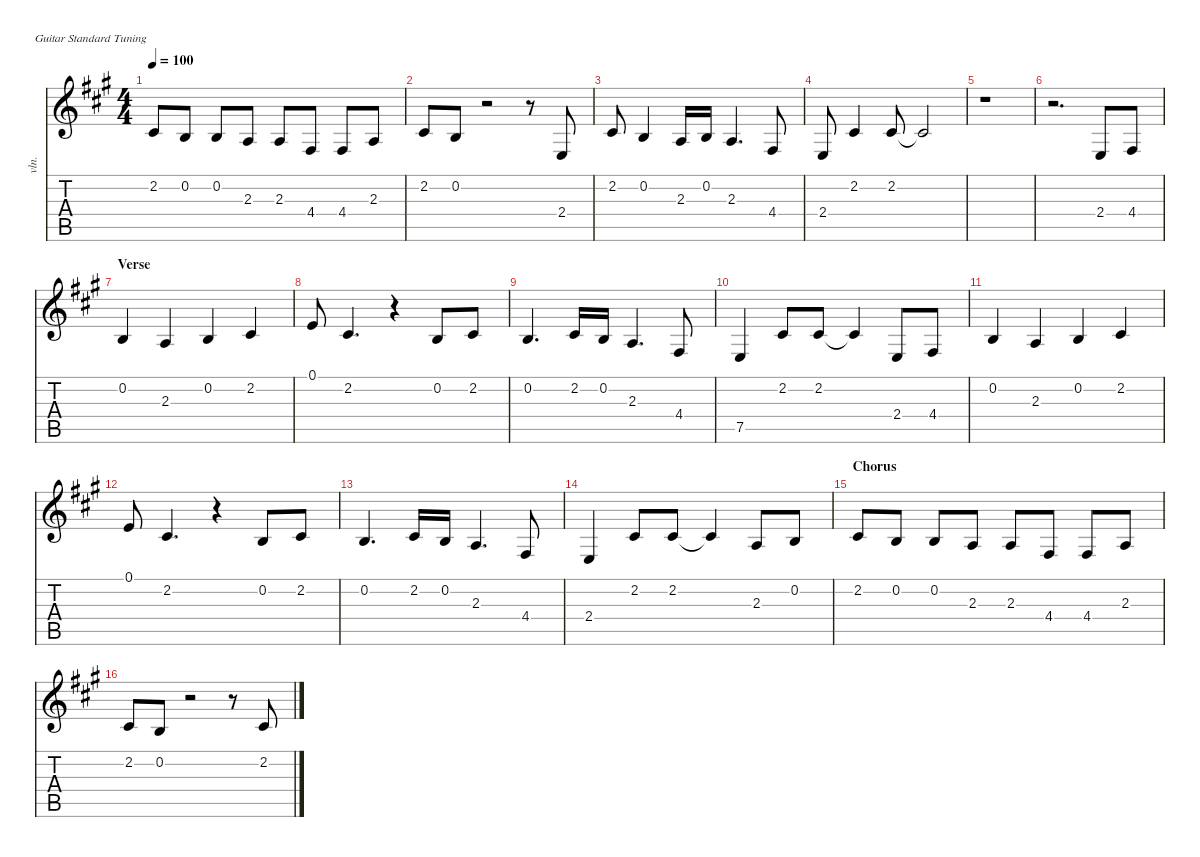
\defaultSystemsLayout 4
\hideDynamics
\bracketExtendMode nobrackets
\track ("John" "vln.") {instrument synthstrings1}
\staff {score tabs}
\tuning (E4 B3 G3 D3 A2 E2)
\ts (4 4)
\tempo 100
\clef g2
\ks a
2.2{acc #}.8{dy f} 0.2{acc forcenatural}.8 0.2{acc forcenatural}.8 2.3{acc forcenatural}.8 2.3{acc forcenatural}.8 4.4{acc #}.8 4.4{acc #}.8 2.3{acc forcenatural}.8 |
2.2{acc #}.8 0.2{acc forcenatural}.8 r.2 r.8 2.4{acc forcenatural}.8 |
2.2{acc #}.8 0.2{acc forcenatural}.4 2.3{acc forcenatural}.16 0.2{acc forcenatural}.16 2.3{acc forcenatural}.4{d} 4.4{acc #}.8 |
2.4{acc forcenatural}.8 2.2{acc #}.4 2.2{acc #}.8 2.2{t acc #}.2 |
r.1 |
r.2{d} 2.4{acc forcenatural}.8 4.4{acc #}.8 |
\section ("" "Verse")
0.2{acc forcenatural}.4 2.3{acc forcenatural}.4 0.2{acc forcenatural}.4 2.2{acc #}.4 |
0.1{acc forcenatural}.8 2.2{acc #}.4{d} r.4 0.2{acc forcenatural}.8 2.2{acc #}.8 |
0.2{acc forcenatural}.4{d} 2.2{acc #}.16 0.2{acc forcenatural}.16 2.3{acc forcenatural}.4{d} 4.4{acc #}.8 |
7.5{acc forcenatural}.4 2.2{acc #}.8 2.2{acc #}.8 2.2{t acc #}.4 2.4{acc forcenatural}.8 4.4{acc #}.8 |
0.2{acc forcenatural}.4 2.3{acc forcenatural}.4 0.2{acc forcenatural}.4 2.2{acc #}.4 |
0.1{acc forcenatural}.8 2.2{acc #}.4{d} r.4 0.2{acc forcenatural}.8 2.2{acc #}.8 |
0.2{acc forcenatural}.4{d} 2.2{acc #}.16 0.2{acc forcenatural}.16 2.3{acc forcenatural}.4{d} 4.4{acc #}.8 |
2.4{acc forcenatural}.4 2.2{acc #}.8 2.2{acc #}.8 2.2{t acc #}.4 2.3{acc forcenatural}.8 0.2{acc forcenatural}.8 |
\section ("" "Chorus")
2.2{acc #}.8 0.2{acc forcenatural}.8 0.2{acc forcenatural}.8 2.3{acc forcenatural}.8 2.3{acc forcenatural}.8 4.4{acc #}.8 4.4{acc #}.8 2.3{acc forcenatural}.8 |
2.2{acc #}.8 0.2{acc forcenatural}.8 r.2 r.8 2.2{acc #}.8
